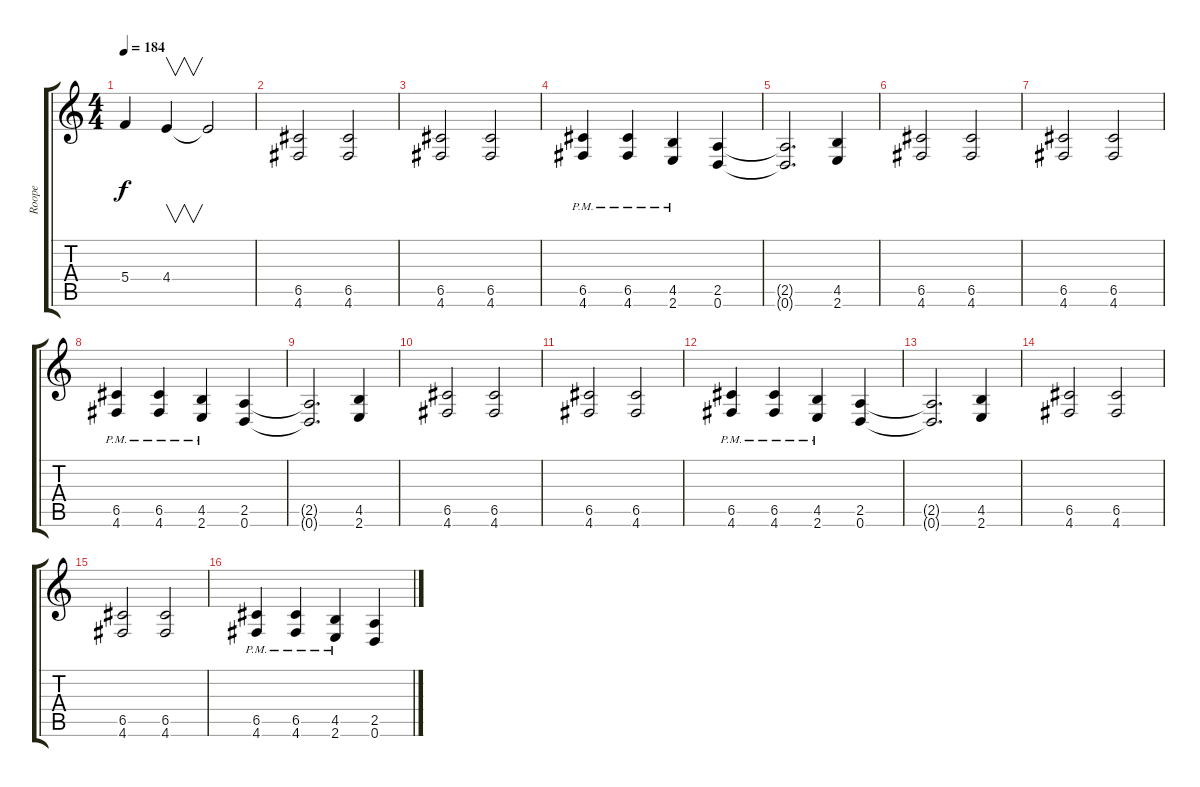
\track ("Roope" "Roope") {instrument distortionguitar}
\staff {score tabs}
\tuning (D4 A3 F3 C3 G2 D2) {hide}
\ts (4 4)
\tempo 184
\clef g2
\ks c
5.4{t}.4{dy f} 4.4.4{v} 4.4{t}.2 |
(6.5 4.6).2 (6.5 4.6).2 |
(6.5 4.6).2 (6.5 4.6).2 |
(6.5{pm} 4.6{pm}).4 (6.5{pm} 4.6{pm}).4 (4.5{pm} 2.6{pm}).4 (2.5 0.6).4 |
(2.5{t} 0.6{t}).2{d} (4.5 2.6).4 |
(6.5 4.6).2 (6.5 4.6).2 |
(6.5 4.6).2 (6.5 4.6).2 |
(6.5{pm} 4.6{pm}).4 (6.5{pm} 4.6{pm}).4 (4.5{pm} 2.6{pm}).4 (2.5 0.6).4 |
(2.5{t} 0.6{t}).2{d} (4.5 2.6).4 |
(6.5 4.6).2 (6.5 4.6).2 |
(6.5 4.6).2 (6.5 4.6).2 |
(6.5{pm} 4.6{pm}).4 (6.5{pm} 4.6{pm}).4 (4.5{pm} 2.6{pm}).4 (2.5 0.6).4 |
(2.5{t} 0.6{t}).2{d} (4.5 2.6).4 |
(6.5 4.6).2 (6.5 4.6).2 |
(6.5 4.6).2 (6.5 4.6).2 |
(6.5{pm} 4.6{pm}).4 (6.5{pm} 4.6{pm}).4 (4.5{pm} 2.6{pm}).4 (2.5 0.6).4
